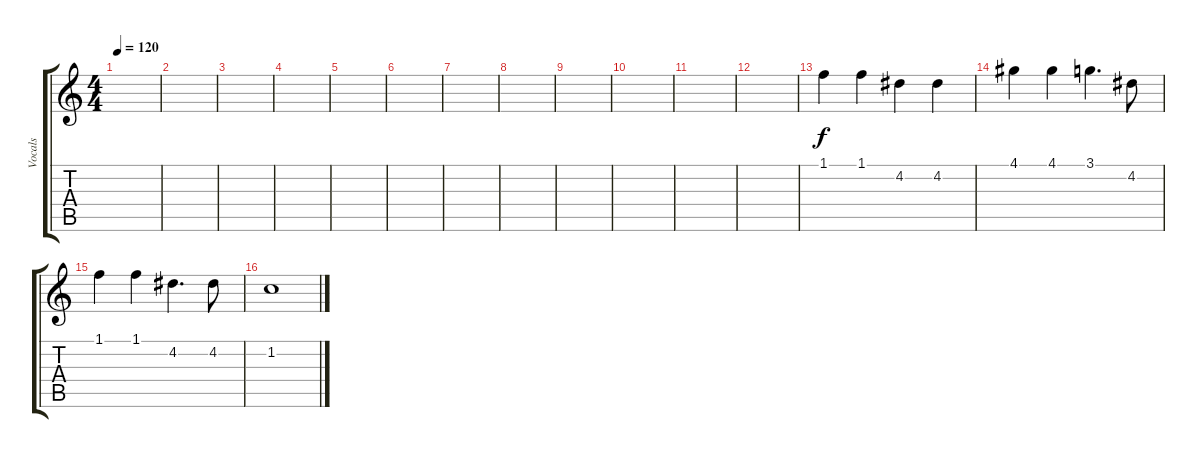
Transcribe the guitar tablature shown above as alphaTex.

\track ("Vocals" "Vocals") {instrument overdrivenguitar}
\staff {score tabs}
\tuning (E4 B3 G3 D3 A2 E2) {hide}
\ts (4 4)
\tempo 120
\clef g2
\ks c
|
|
|
|
|
|
|
|
|
|
|
|
1.1.4 1.1.4 4.2.4 4.2.4 |
4.1.4 4.1.4 3.1.4{d} 4.2.8 |
1.1.4 1.1.4 4.2.4{d} 4.2.8 |
1.2.1
